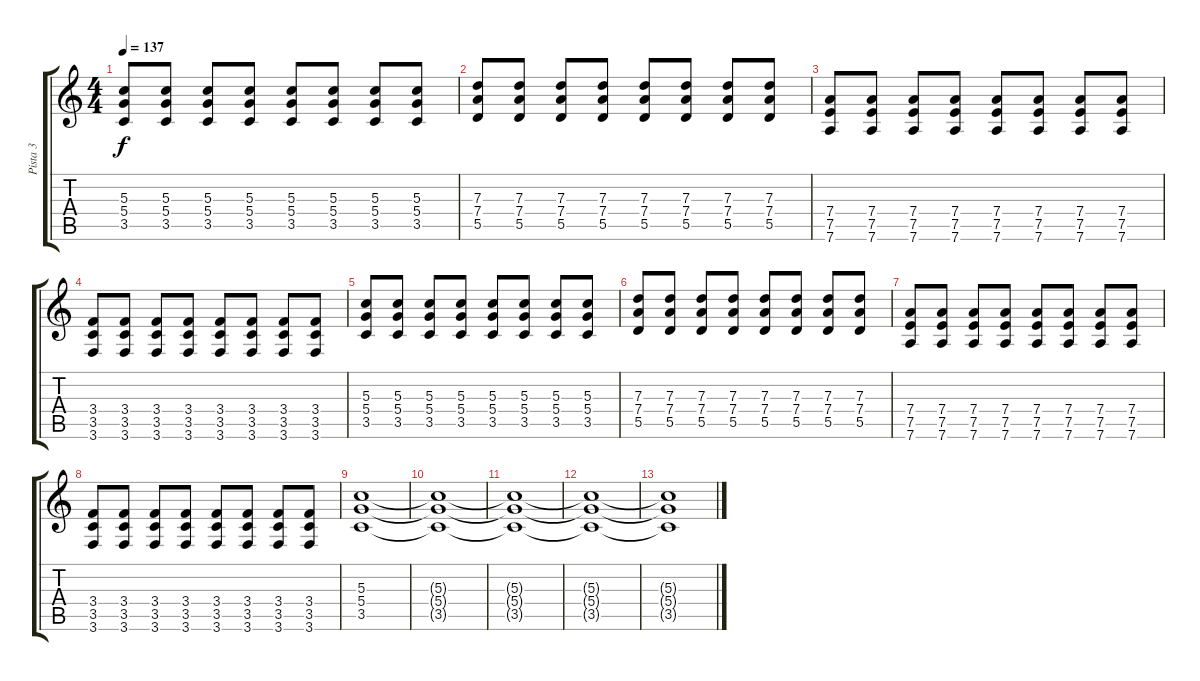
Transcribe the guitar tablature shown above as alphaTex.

\track ("Pista 3" "Pista 3") {instrument distortionguitar}
\staff {score tabs}
\tuning (E4 B3 G3 D3 A2 D2) {hide}
\ts (4 4)
\tempo 137
\clef g2
\ks c
(5.3 5.4 3.5).8{dy f} (5.3 5.4 3.5).8 (5.3 5.4 3.5).8 (5.3 5.4 3.5).8 (5.3 5.4 3.5).8 (5.3 5.4 3.5).8 (5.3 5.4 3.5).8 (5.3 5.4 3.5).8 |
(7.3 7.4 5.5).8 (7.3 7.4 5.5).8 (7.3 7.4 5.5).8 (7.3 7.4 5.5).8 (7.3 7.4 5.5).8 (7.3 7.4 5.5).8 (7.3 7.4 5.5).8 (7.3 7.4 5.5).8 |
(7.4 7.5 7.6).8 (7.4 7.5 7.6).8 (7.4 7.5 7.6).8 (7.4 7.5 7.6).8 (7.4 7.5 7.6).8 (7.4 7.5 7.6).8 (7.4 7.5 7.6).8 (7.4 7.5 7.6).8 |
(3.4 3.5 3.6).8 (3.4 3.5 3.6).8 (3.4 3.5 3.6).8 (3.4 3.5 3.6).8 (3.4 3.5 3.6).8 (3.4 3.5 3.6).8 (3.4 3.5 3.6).8 (3.4 3.5 3.6).8 |
(5.3 5.4 3.5).8 (5.3 5.4 3.5).8 (5.3 5.4 3.5).8 (5.3 5.4 3.5).8 (5.3 5.4 3.5).8 (5.3 5.4 3.5).8 (5.3 5.4 3.5).8 (5.3 5.4 3.5).8 |
(7.3 7.4 5.5).8 (7.3 7.4 5.5).8 (7.3 7.4 5.5).8 (7.3 7.4 5.5).8 (7.3 7.4 5.5).8 (7.3 7.4 5.5).8 (7.3 7.4 5.5).8 (7.3 7.4 5.5).8 |
(7.4 7.5 7.6).8 (7.4 7.5 7.6).8 (7.4 7.5 7.6).8 (7.4 7.5 7.6).8 (7.4 7.5 7.6).8 (7.4 7.5 7.6).8 (7.4 7.5 7.6).8 (7.4 7.5 7.6).8 |
(3.4 3.5 3.6).8 (3.4 3.5 3.6).8 (3.4 3.5 3.6).8 (3.4 3.5 3.6).8 (3.4 3.5 3.6).8 (3.4 3.5 3.6).8 (3.4 3.5 3.6).8 (3.4 3.5 3.6).8 |
(5.3 5.4 3.5).1 |
(5.3{t} 5.4{t} 3.5{t}).1 |
(5.3{t} 5.4{t} 3.5{t}).1 |
(5.3{t} 5.4{t} 3.5{t}).1 |
(5.3{t} 5.4{t} 3.5{t}).1
